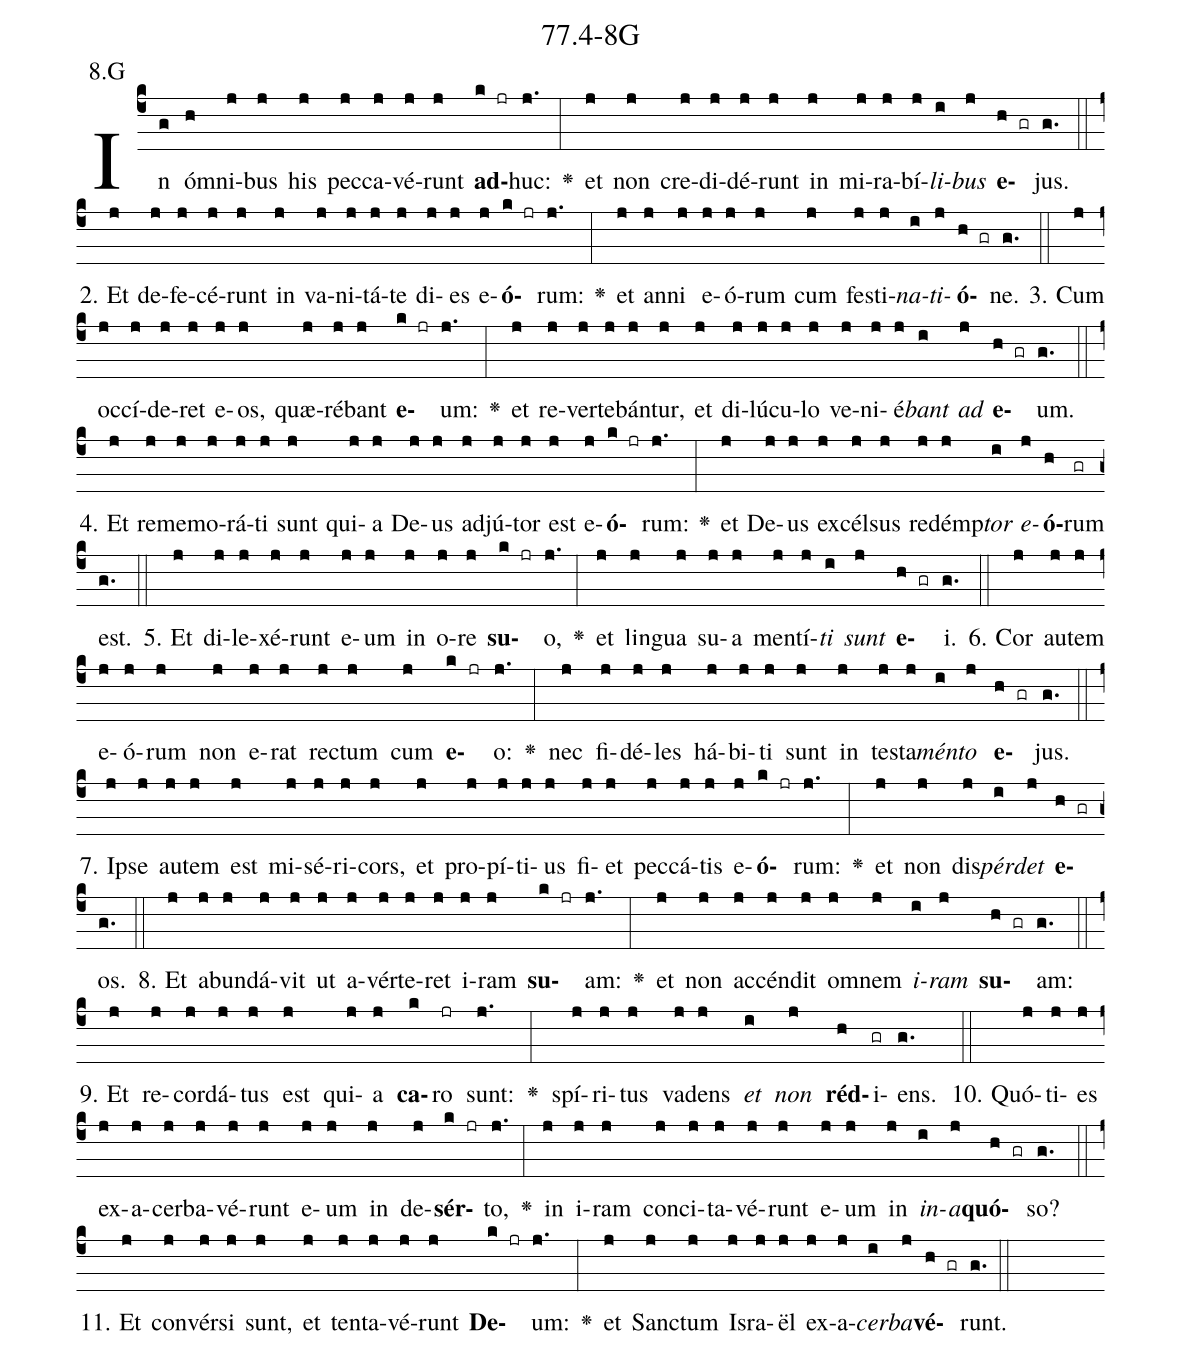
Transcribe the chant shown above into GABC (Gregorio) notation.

name: 77.4-8G;
annotation: 8.G;
%%
(c4)In(g) óm(h)ni(j)bus(j) his(j) pec(j)ca(j)vé(j)runt(j) <b>ad</b>(k jr)huc:(j.) <v>\greheightstar</v>(:) et(j) non(j) cre(j)di(j)dé(j)runt(j) in(j) mi(j)ra(j)bí(j)<i>li</i>(i)<i>bus</i>(j) <b>e</b>(h gr)jus.(g.) (::)
2. Et(j) de(j)fe(j)cé(j)runt(j) in(j) va(j)ni(j)tá(j)te(j) di(j)es(j) e(j)<b>ó</b>(k jr)rum:(j.) <v>\greheightstar</v>(:) et(j) an(j)ni(j) e(j)ó(j)rum(j) cum(j) fes(j)ti(j)<i>na</i>(i)<i>ti</i>(j)<b>ó</b>(h gr)ne.(g.) (::)
3. Cum(j) oc(j)cí(j)de(j)ret(j) e(j)os,(j) quæ(j)ré(j)bant(j) <b>e</b>(k jr)um:(j.) <v>\greheightstar</v>(:) et(j) re(j)ver(j)te(j)bán(j)tur,(j) et(j) di(j)lú(j)cu(j)lo(j) ve(j)ni(j)é(j)<i>bant</i>(i) <i>ad</i>(j) <b>e</b>(h gr)um.(g.) (::)
4. Et(j) re(j)me(j)mo(j)rá(j)ti(j) sunt(j) qui(j)a(j) De(j)us(j) ad(j)jú(j)tor(j) est(j) e(j)<b>ó</b>(k jr)rum:(j.) <v>\greheightstar</v>(:) et(j) De(j)us(j) ex(j)cél(j)sus(j) red(j)émp(j)<i>tor</i>(i) <i>e</i>(j)<b>ó</b>(h)rum(gr) est.(g.) (::)
5. Et(j) di(j)le(j)xé(j)runt(j) e(j)um(j) in(j) o(j)re(j) <b>su</b>(k jr)o,(j.) <v>\greheightstar</v>(:) et(j) lin(j)gua(j) su(j)a(j) men(j)tí(j)<i>ti</i>(i) <i>sunt</i>(j) <b>e</b>(h gr)i.(g.) (::)
6. Cor(j) au(j)tem(j) e(j)ó(j)rum(j) non(j) e(j)rat(j) rec(j)tum(j) cum(j) <b>e</b>(k jr)o:(j.) <v>\greheightstar</v>(:) nec(j) fi(j)dé(j)les(j) há(j)bi(j)ti(j) sunt(j) in(j) tes(j)ta(j)<i>mén</i>(i)<i>to</i>(j) <b>e</b>(h gr)jus.(g.) (::)
7. Ip(j)se(j) au(j)tem(j) est(j) mi(j)sé(j)ri(j)cors,(j) et(j) pro(j)pí(j)ti(j)us(j) fi(j)et(j) pec(j)cá(j)tis(j) e(j)<b>ó</b>(k jr)rum:(j.) <v>\greheightstar</v>(:) et(j) non(j) dis(j)<i>pér</i>(i)<i>det</i>(j) <b>e</b>(h gr)os.(g.) (::)
8. Et(j) ab(j)un(j)dá(j)vit(j) ut(j) a(j)vér(j)te(j)ret(j) i(j)ram(j) <b>su</b>(k jr)am:(j.) <v>\greheightstar</v>(:) et(j) non(j) ac(j)cén(j)dit(j) om(j)nem(j) <i>i</i>(i)<i>ram</i>(j) <b>su</b>(h gr)am:(g.) (::)
9. Et(j) re(j)cor(j)dá(j)tus(j) est(j) qui(j)a(j) <b>ca</b>(k)ro(jr) sunt:(j.) <v>\greheightstar</v>(:) spí(j)ri(j)tus(j) va(j)dens(j) <i>et</i>(i) <i>non</i>(j) <b>réd</b>(h)i(gr)ens.(g.) (::)
10. Quó(j)ti(j)es(j) ex(j)a(j)cer(j)ba(j)vé(j)runt(j) e(j)um(j) in(j) de(j)<b>sér</b>(k jr)to,(j.) <v>\greheightstar</v>(:) in(j) i(j)ram(j) con(j)ci(j)ta(j)vé(j)runt(j) e(j)um(j) in(j) <i>in</i>(i)<i>a</i>(j)<b>quó</b>(h gr)so?(g.) (::)
11. Et(j) con(j)vér(j)si(j) sunt,(j) et(j) ten(j)ta(j)vé(j)runt(j) <b>De</b>(k jr)um:(j.) <v>\greheightstar</v>(:) et(j) Sanc(j)tum(j) Is(j)ra(j)ël(j) ex(j)a(j)<i>cer</i>(i)<i>ba</i>(j)<b>vé</b>(h gr)runt.(g.) (::)
